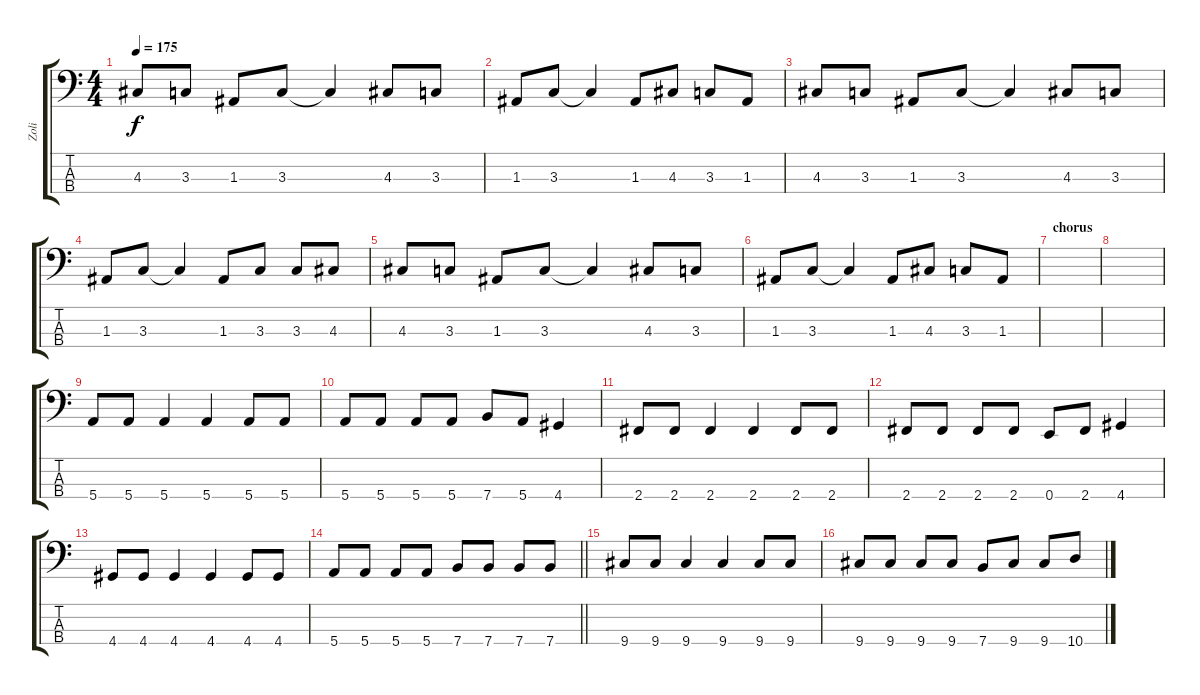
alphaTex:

\track ("Zoli" "Zoli") {instrument slapbass1}
\staff {score tabs}
\tuning (G2 D2 A1 E1) {hide}
\ts (4 4)
\tempo 175
\clef f4
\ks c
4.3.8{dy f} 3.3.8 1.3.8 3.3.8 3.3{t}.4 4.3.8 3.3.8 |
1.3.8 3.3.8 3.3{t}.4 1.3.8 4.3.8 3.3.8 1.3.8 |
4.3.8 3.3.8 1.3.8 3.3.8 3.3{t}.4 4.3.8 3.3.8 |
1.3.8 3.3.8 3.3{t}.4 1.3.8 3.3.8 3.3.8 4.3.8 |
4.3.8 3.3.8 1.3.8 3.3.8 3.3{t}.4 4.3.8 3.3.8 |
1.3.8 3.3.8 3.3{t}.4 1.3.8 4.3.8 3.3.8 1.3.8 |
\section ("" "chorus")
|
|
5.4.8 5.4.8 5.4.4 5.4.4 5.4.8 5.4.8 |
5.4.8 5.4.8 5.4.8 5.4.8 7.4.8 5.4.8 4.4.4 |
2.4.8 2.4.8 2.4.4 2.4.4 2.4.8 2.4.8 |
2.4.8 2.4.8 2.4.8 2.4.8 0.4.8 2.4.8 4.4.4 |
4.4.8 4.4.8 4.4.4 4.4.4 4.4.8 4.4.8 |
\barLineRight lightlight
5.4.8 5.4.8 5.4.8 5.4.8 7.4.8 7.4.8 7.4.8 7.4.8 |
9.4.8 9.4.8 9.4.4 9.4.4 9.4.8 9.4.8 |
9.4.8 9.4.8 9.4.8 9.4.8 7.4.8 9.4.8 9.4.8 10.4.8
